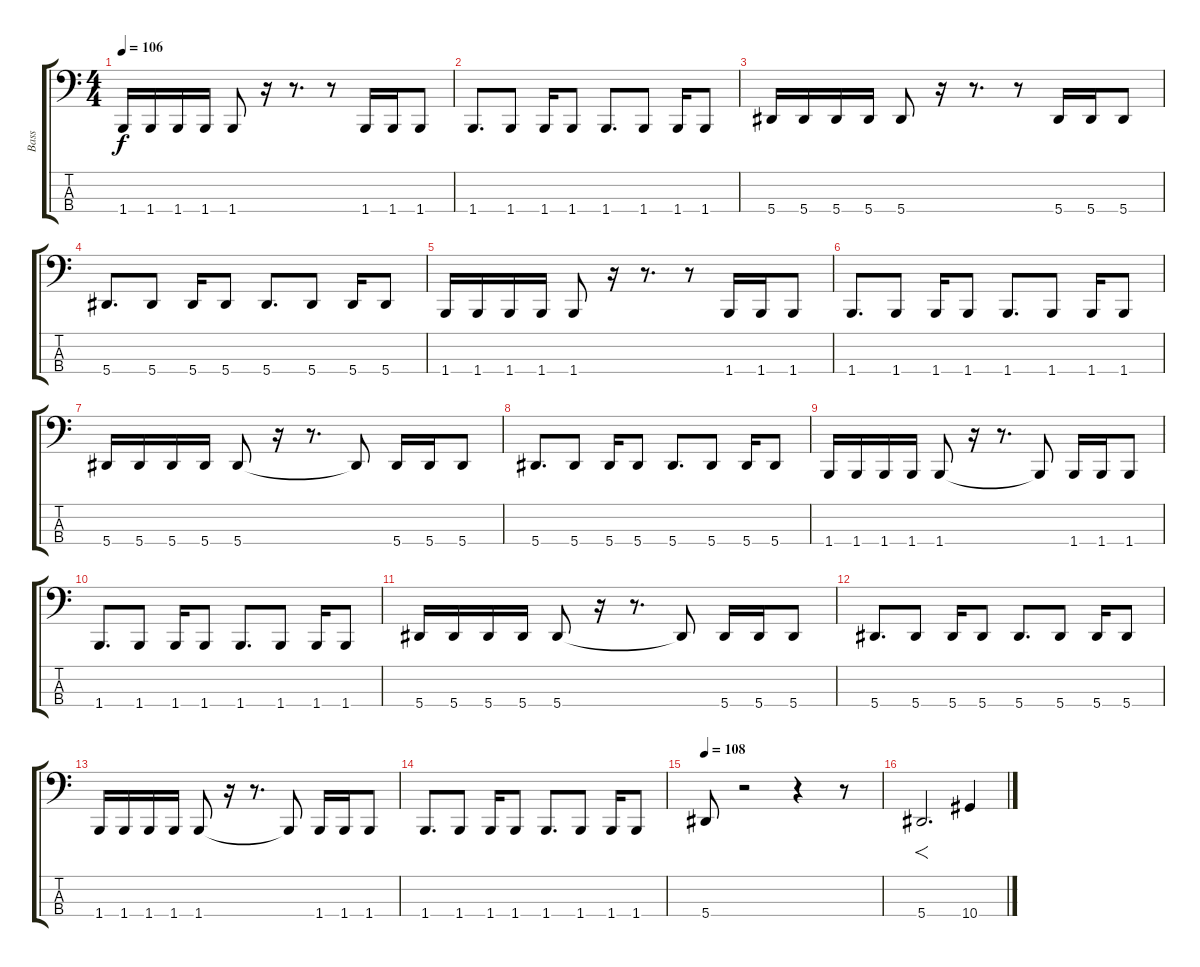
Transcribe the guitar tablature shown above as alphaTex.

\track ("Bass" "Bass") {instrument electricbasspick}
\staff {score tabs}
\tuning (Eb2 Bb1 F1 Bb0) {hide}
\ts (4 4)
\tempo 106
\clef f4
\ks c
1.4.16{dy f} 1.4.16 1.4.16 1.4.16 1.4.8 r.16 r.8{d} r.8 1.4.16 1.4.16 1.4.8 |
1.4.8{d} 1.4.8 1.4.16 1.4.8 1.4.8{d} 1.4.8 1.4.16 1.4.8 |
5.4.16 5.4.16 5.4.16 5.4.16 5.4.8 r.16 r.8{d} r.8 5.4.16 5.4.16 5.4.8 |
5.4.8{d} 5.4.8 5.4.16 5.4.8 5.4.8{d} 5.4.8 5.4.16 5.4.8 |
1.4.16 1.4.16 1.4.16 1.4.16 1.4.8 r.16 r.8{d} r.8 1.4.16 1.4.16 1.4.8 |
1.4.8{d} 1.4.8 1.4.16 1.4.8 1.4.8{d} 1.4.8 1.4.16 1.4.8 |
5.4.16 5.4.16 5.4.16 5.4.16 5.4.8 r.16 r.8{d} 5.4{t}.8 5.4.16 5.4.16 5.4.8 |
5.4.8{d} 5.4.8 5.4.16 5.4.8 5.4.8{d} 5.4.8 5.4.16 5.4.8 |
1.4.16 1.4.16 1.4.16 1.4.16 1.4.8 r.16 r.8{d} 1.4{t}.8 1.4.16 1.4.16 1.4.8 |
1.4.8{d} 1.4.8 1.4.16 1.4.8 1.4.8{d} 1.4.8 1.4.16 1.4.8 |
5.4.16 5.4.16 5.4.16 5.4.16 5.4.8 r.16 r.8{d} 5.4{t}.8 5.4.16 5.4.16 5.4.8 |
5.4.8{d} 5.4.8 5.4.16 5.4.8 5.4.8{d} 5.4.8 5.4.16 5.4.8 |
1.4.16 1.4.16 1.4.16 1.4.16 1.4.8 r.16 r.8{d} 1.4{t}.8 1.4.16 1.4.16 1.4.8 |
1.4.8{d} 1.4.8 1.4.16 1.4.8 1.4.8{d} 1.4.8 1.4.16 1.4.8 |
\tempo 108
5.4.8 r.2 r.4 r.8 |
5.4.2{f d} 10.4{ss}.4
